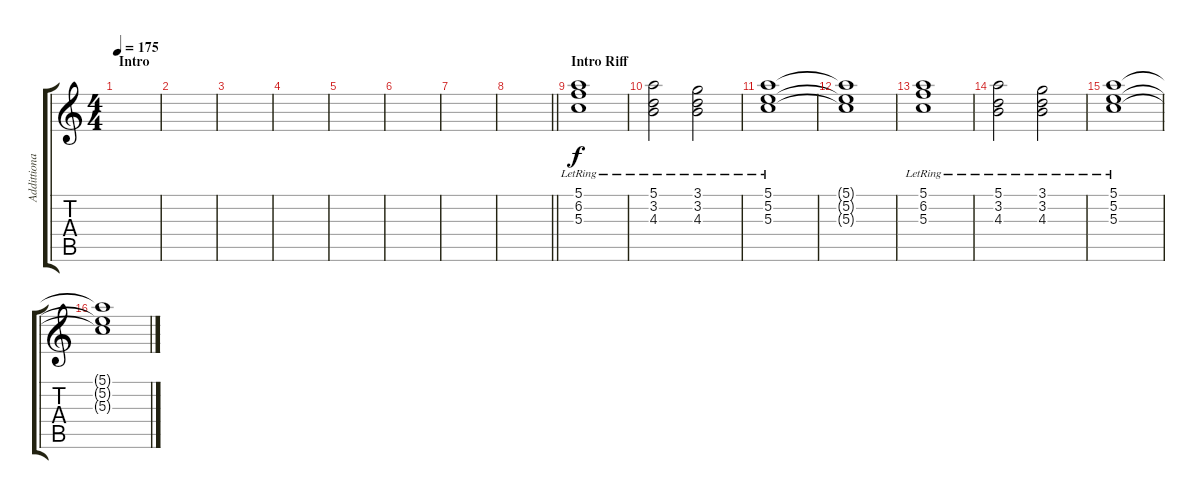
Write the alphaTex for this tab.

\track ("Addittional Guitar" "Addittiona") {instrument electricguitarclean}
\staff {score tabs}
\tuning (E4 B3 G3 D3 A2 E2) {hide}
\ts (4 4)
\section ("" "Intro")
\tempo 175
\clef g2
\ks c
|
|
|
|
|
|
|
\barLineRight lightlight
|
\section ("" "Intro Riff")
(5.1{lr} 6.2{lr} 5.3{lr}).1 |
(5.1{lr} 3.2{lr} 4.3{lr}).2 (3.1{lr} 3.2{lr} 4.3{lr}).2 |
(5.1{lr} 5.2{lr} 5.3{lr}).1 |
(5.1{t} 5.2{t} 5.3{t}).1 |
(5.1{lr} 6.2{lr} 5.3{lr}).1 |
(5.1{lr} 3.2{lr} 4.3{lr}).2 (3.1{lr} 3.2{lr} 4.3{lr}).2 |
(5.1{lr} 5.2{lr} 5.3{lr}).1 |
(5.1{t} 5.2{t} 5.3{t}).1
